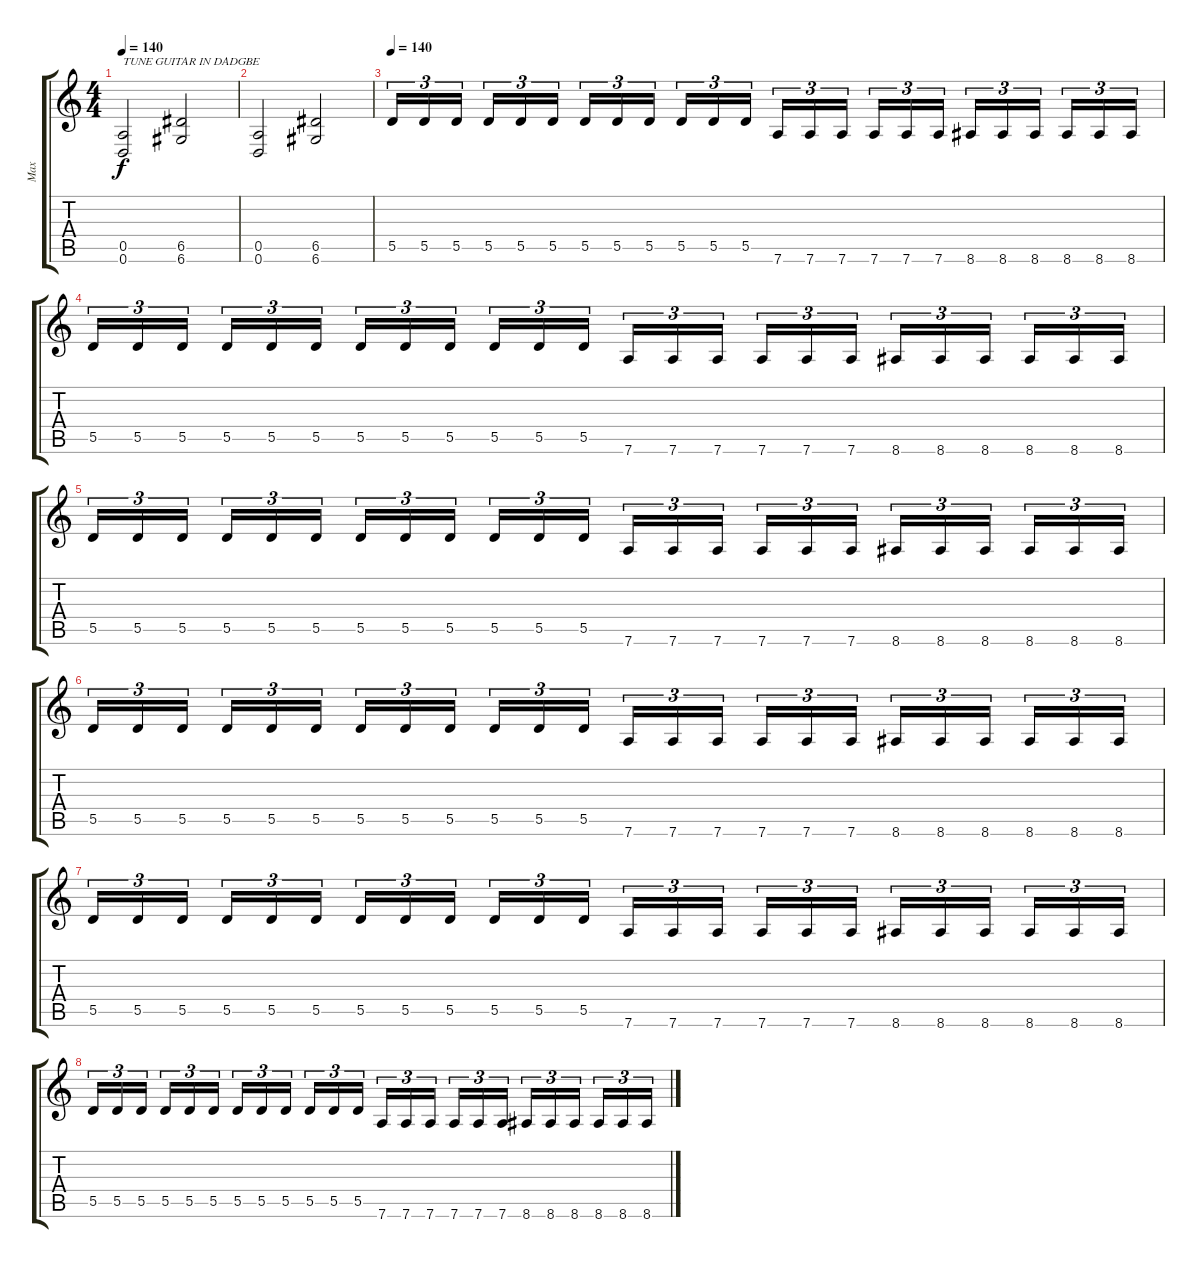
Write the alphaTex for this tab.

\track ("Max" "Max") {instrument overdrivenguitar}
\staff {score tabs}
\tuning (E4 B3 G3 D3 A2 D2) {hide}
\ts (4 4)
\tempo 140
\tempo 120
\tempo 140
\clef g2
\ks c
(0.5 0.6).2{txt "TUNE GUITAR IN DADGBE" dy f instrument overdrivenguitar} (6.5 6.6).2 |
(0.5 0.6).2 (6.5 6.6).2 |
\tempo 140
5.5.16{tu (3 2)} 5.5.16{tu (3 2)} 5.5.16{tu (3 2)} 5.5.16{tu (3 2)} 5.5.16{tu (3 2)} 5.5.16{tu (3 2)} 5.5.16{tu (3 2)} 5.5.16{tu (3 2)} 5.5.16{tu (3 2)} 5.5.16{tu (3 2)} 5.5.16{tu (3 2)} 5.5.16{tu (3 2)} 7.6.16{tu (3 2)} 7.6.16{tu (3 2)} 7.6.16{tu (3 2)} 7.6.16{tu (3 2)} 7.6.16{tu (3 2)} 7.6.16{tu (3 2)} 8.6.16{tu (3 2)} 8.6.16{tu (3 2)} 8.6.16{tu (3 2)} 8.6.16{tu (3 2)} 8.6.16{tu (3 2)} 8.6.16{tu (3 2)} |
5.5.16{tu (3 2)} 5.5.16{tu (3 2)} 5.5.16{tu (3 2)} 5.5.16{tu (3 2)} 5.5.16{tu (3 2)} 5.5.16{tu (3 2)} 5.5.16{tu (3 2)} 5.5.16{tu (3 2)} 5.5.16{tu (3 2)} 5.5.16{tu (3 2)} 5.5.16{tu (3 2)} 5.5.16{tu (3 2)} 7.6.16{tu (3 2)} 7.6.16{tu (3 2)} 7.6.16{tu (3 2)} 7.6.16{tu (3 2)} 7.6.16{tu (3 2)} 7.6.16{tu (3 2)} 8.6.16{tu (3 2)} 8.6.16{tu (3 2)} 8.6.16{tu (3 2)} 8.6.16{tu (3 2)} 8.6.16{tu (3 2)} 8.6.16{tu (3 2)} |
5.5.16{tu (3 2)} 5.5.16{tu (3 2)} 5.5.16{tu (3 2)} 5.5.16{tu (3 2)} 5.5.16{tu (3 2)} 5.5.16{tu (3 2)} 5.5.16{tu (3 2)} 5.5.16{tu (3 2)} 5.5.16{tu (3 2)} 5.5.16{tu (3 2)} 5.5.16{tu (3 2)} 5.5.16{tu (3 2)} 7.6.16{tu (3 2)} 7.6.16{tu (3 2)} 7.6.16{tu (3 2)} 7.6.16{tu (3 2)} 7.6.16{tu (3 2)} 7.6.16{tu (3 2)} 8.6.16{tu (3 2)} 8.6.16{tu (3 2)} 8.6.16{tu (3 2)} 8.6.16{tu (3 2)} 8.6.16{tu (3 2)} 8.6.16{tu (3 2)} |
5.5.16{tu (3 2)} 5.5.16{tu (3 2)} 5.5.16{tu (3 2)} 5.5.16{tu (3 2)} 5.5.16{tu (3 2)} 5.5.16{tu (3 2)} 5.5.16{tu (3 2)} 5.5.16{tu (3 2)} 5.5.16{tu (3 2)} 5.5.16{tu (3 2)} 5.5.16{tu (3 2)} 5.5.16{tu (3 2)} 7.6.16{tu (3 2)} 7.6.16{tu (3 2)} 7.6.16{tu (3 2)} 7.6.16{tu (3 2)} 7.6.16{tu (3 2)} 7.6.16{tu (3 2)} 8.6.16{tu (3 2)} 8.6.16{tu (3 2)} 8.6.16{tu (3 2)} 8.6.16{tu (3 2)} 8.6.16{tu (3 2)} 8.6.16{tu (3 2)} |
5.5.16{tu (3 2)} 5.5.16{tu (3 2)} 5.5.16{tu (3 2)} 5.5.16{tu (3 2)} 5.5.16{tu (3 2)} 5.5.16{tu (3 2)} 5.5.16{tu (3 2)} 5.5.16{tu (3 2)} 5.5.16{tu (3 2)} 5.5.16{tu (3 2)} 5.5.16{tu (3 2)} 5.5.16{tu (3 2)} 7.6.16{tu (3 2)} 7.6.16{tu (3 2)} 7.6.16{tu (3 2)} 7.6.16{tu (3 2)} 7.6.16{tu (3 2)} 7.6.16{tu (3 2)} 8.6.16{tu (3 2)} 8.6.16{tu (3 2)} 8.6.16{tu (3 2)} 8.6.16{tu (3 2)} 8.6.16{tu (3 2)} 8.6.16{tu (3 2)} |
5.5.16{tu (3 2)} 5.5.16{tu (3 2)} 5.5.16{tu (3 2)} 5.5.16{tu (3 2)} 5.5.16{tu (3 2)} 5.5.16{tu (3 2)} 5.5.16{tu (3 2)} 5.5.16{tu (3 2)} 5.5.16{tu (3 2)} 5.5.16{tu (3 2)} 5.5.16{tu (3 2)} 5.5.16{tu (3 2)} 7.6.16{tu (3 2)} 7.6.16{tu (3 2)} 7.6.16{tu (3 2)} 7.6.16{tu (3 2)} 7.6.16{tu (3 2)} 7.6.16{tu (3 2)} 8.6.16{tu (3 2)} 8.6.16{tu (3 2)} 8.6.16{tu (3 2)} 8.6.16{tu (3 2)} 8.6.16{tu (3 2)} 8.6.16{tu (3 2)}
